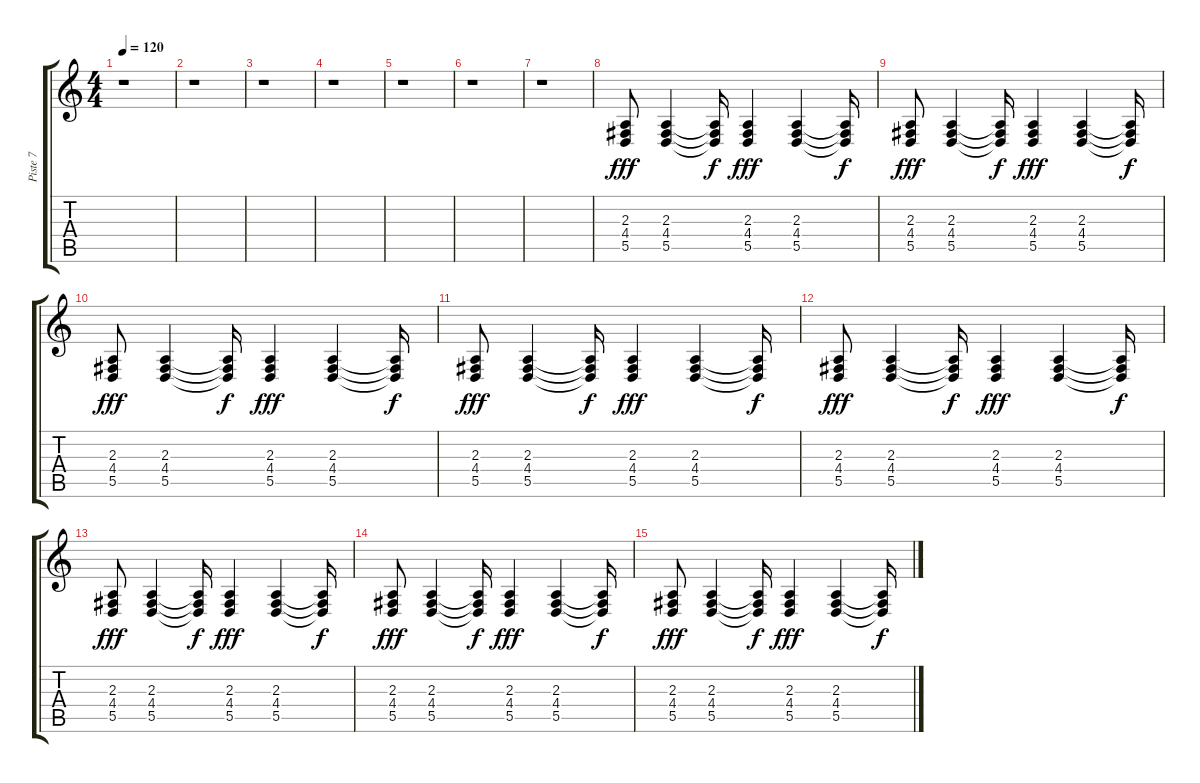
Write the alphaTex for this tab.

\track ("Piste 7" "Piste 7") {instrument breathnoise}
\staff {score tabs}
\tuning (E4 B3 G3 D3 A2 E2) {hide}
\ts (4 4)
\tempo 120
\clef g2
\ks c
r.1{dy fff} |
r.1 |
r.1 |
r.1 |
r.1 |
r.1 |
r.1 |
(2.3 4.4 5.5).8 (2.3 4.4 5.5).4 (2.3{t} 4.4{t} 5.5{t}).16{dy f} (2.3 4.4 5.5).4{dy fff} (2.3 4.4 5.5).4 (2.3{t} 4.4{t} 5.5{t}).16{dy f} |
(2.3 4.4 5.5).8{dy fff} (2.3 4.4 5.5).4 (2.3{t} 4.4{t} 5.5{t}).16{dy f} (2.3 4.4 5.5).4{dy fff} (2.3 4.4 5.5).4 (2.3{t} 4.4{t} 5.5{t}).16{dy f} |
(2.3 4.4 5.5).8{dy fff} (2.3 4.4 5.5).4 (2.3{t} 4.4{t} 5.5{t}).16{dy f} (2.3 4.4 5.5).4{dy fff} (2.3 4.4 5.5).4 (2.3{t} 4.4{t} 5.5{t}).16{dy f} |
(2.3 4.4 5.5).8{dy fff} (2.3 4.4 5.5).4 (2.3{t} 4.4{t} 5.5{t}).16{dy f} (2.3 4.4 5.5).4{dy fff} (2.3 4.4 5.5).4 (2.3{t} 4.4{t} 5.5{t}).16{dy f} |
(2.3 4.4 5.5).8{dy fff} (2.3 4.4 5.5).4 (2.3{t} 4.4{t} 5.5{t}).16{dy f} (2.3 4.4 5.5).4{dy fff} (2.3 4.4 5.5).4 (2.3{t} 4.4{t} 5.5{t}).16{dy f} |
(2.3 4.4 5.5).8{dy fff} (2.3 4.4 5.5).4 (2.3{t} 4.4{t} 5.5{t}).16{dy f} (2.3 4.4 5.5).4{dy fff} (2.3 4.4 5.5).4 (2.3{t} 4.4{t} 5.5{t}).16{dy f} |
(2.3 4.4 5.5).8{dy fff} (2.3 4.4 5.5).4 (2.3{t} 4.4{t} 5.5{t}).16{dy f} (2.3 4.4 5.5).4{dy fff} (2.3 4.4 5.5).4 (2.3{t} 4.4{t} 5.5{t}).16{dy f} |
(2.3 4.4 5.5).8{dy fff} (2.3 4.4 5.5).4 (2.3{t} 4.4{t} 5.5{t}).16{dy f} (2.3 4.4 5.5).4{dy fff} (2.3 4.4 5.5).4 (2.3{t} 4.4{t} 5.5{t}).16{dy f}
